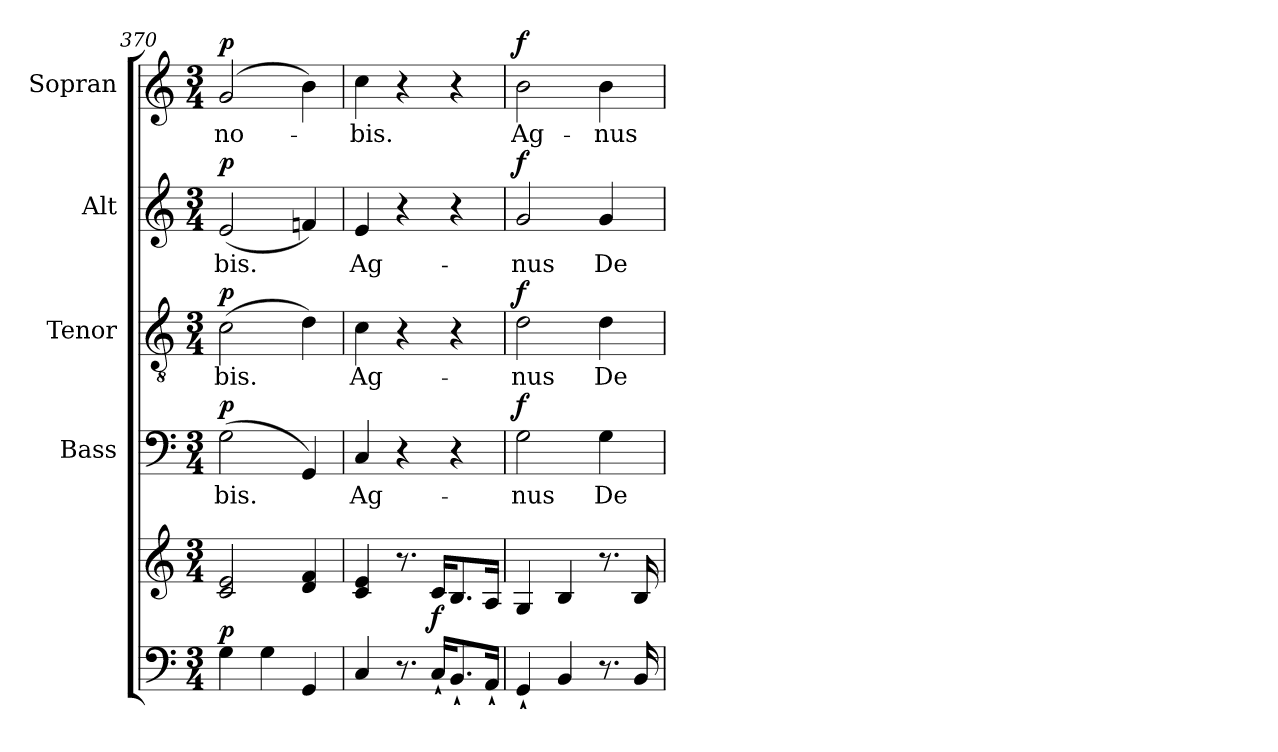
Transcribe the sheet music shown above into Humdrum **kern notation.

**kern	**kern	**dynam	**kern	**text	**dynam	**kern	**text	**dynam	**kern	**text	**dynam	**kern	**text	**dynam
*part5	*part5	*part5	*part4	*part4	*part4	*part3	*part3	*part3	*part2	*part2	*part2	*part1	*part1	*part1
*staff6	*staff5	*staff5/6	*staff4	*staff4	*staff4	*staff3	*staff3	*staff3	*staff2	*staff2	*staff2	*staff1	*staff1	*staff1
*	*	*	*I"Bass	*	*	*I"Tenor	*	*	*I"Alt	*	*	*I"Sopran	*	*
*	*	*	*I'B.	*	*	*I'T.	*	*	*I'A.	*	*	*I'S.	*	*
*clefF4	*clefG2	*	*clefF4	*	*	*clefGv2	*	*	*clefG2	*	*	*clefG2	*	*
*k[]	*k[]	*	*k[]	*	*	*k[]	*	*	*k[]	*	*	*k[]	*	*
*C:	*C:	*	*C:	*	*	*C:	*	*	*C:	*	*	*C:	*	*
*M3/4	*M3/4	*	*M3/4	*	*	*M3/4	*	*	*M3/4	*	*	*M3/4	*	*
=370	=370	=370	=370	=370	=370	=370	=370	=370	=370	=370	=370	=370	=370	=370
!	!	!LO:DY:a=2	!	!LO:LY:b	!LO:DY:a	!	!LO:LY:b	!LO:DY:a	!	!LO:LY:b	!LO:DY:a	!	!LO:LY:b	!LO:DY:a
4G\	2c/ 2e/	p	(>2G\	-bis.	p	(>2c\	-bis.	p	(<2e/	-bis.	p	(2g/	no-	p
4G\	.	.	.	.	.	.	.	.	.	.	.	.	.	.
4GG/	4d/ 4f/	.	4GG/)	.	.	4d\)	.	.	4fn/)	.	.	4b\)	.	.
=371	=371	=371	=371	=371	=371	=371	=371	=371	=371	=371	=371	=371	=371	=371
!	!	!	!	!LO:LY:b	!	!	!LO:LY:b	!	!	!LO:LY:b	!	!	!LO:LY:b	!
4C/	4c/ 4e/	.	4C/	Ag-	.	4c\	Ag-	.	4e/	Ag-	.	4cc\	-bis.	.
8.r	8.r	.	4r	.	.	4r	.	.	4r	.	.	4r	.	.
!	!	!LO:DY:a=2	!	!	!	!	!	!	!	!	!	!	!	!
16C`</KL	16c/KL	f	.	.	.	.	.	.	.	.	.	.	.	.
8.BB`</	8.B/	.	4r	.	.	4r	.	.	4r	.	.	4r	.	.
16AA`</Jk	16A/Jk	.	.	.	.	.	.	.	.	.	.	.	.	.
!!LO:LB:g=z
=372	=372	=372	=372	=372	=372	=372	=372	=372	=372	=372	=372	=372	=372	=372
!	!	!	!	!LO:LY:b	!LO:DY:a	!	!LO:LY:b	!LO:DY:a	!	!LO:LY:b	!LO:DY:a	!	!LO:LY:b	!LO:DY:a
4GG`</	4G/	.	2G\	-nus	f	2d\	-nus	f	2g/	-nus	f	2b\	Ag-	f
4BB/	4B/	.	.	.	.	.	.	.	.	.	.	.	.	.
!	!	!	!	!LO:LY:b	!	!	!LO:LY:b	!	!	!LO:LY:b	!	!	!LO:LY:b	!
8.r	8.r	.	4G\	De-	.	4d\	De-	.	4g/	De-	.	4b\	-nus	.
16BB/	16B/	.	.	.	.	.	.	.	.	.	.	.	.	.
=	=	=	=	=	=	=	=	=	=	=	=	=	=	=
*-	*-	*-	*-	*-	*-	*-	*-	*-	*-	*-	*-	*-	*-	*-
